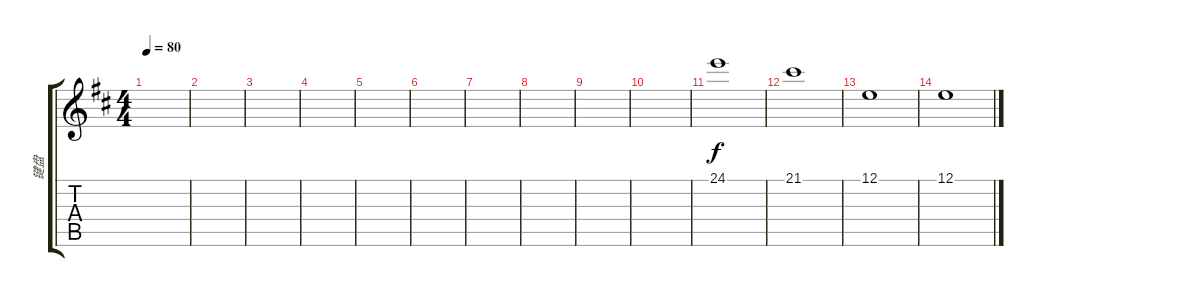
\track ("键盘" "键盘") {instrument stringensemble1}
\staff {score tabs}
\tuning (E4 B3 G3 D3 A2 E2) {hide}
\ts (4 4)
\tempo 80
\clef g2
\ks bminor
|
|
|
|
|
|
|
|
|
|
24.1.1 |
21.1.1 |
12.1.1 |
12.1.1
